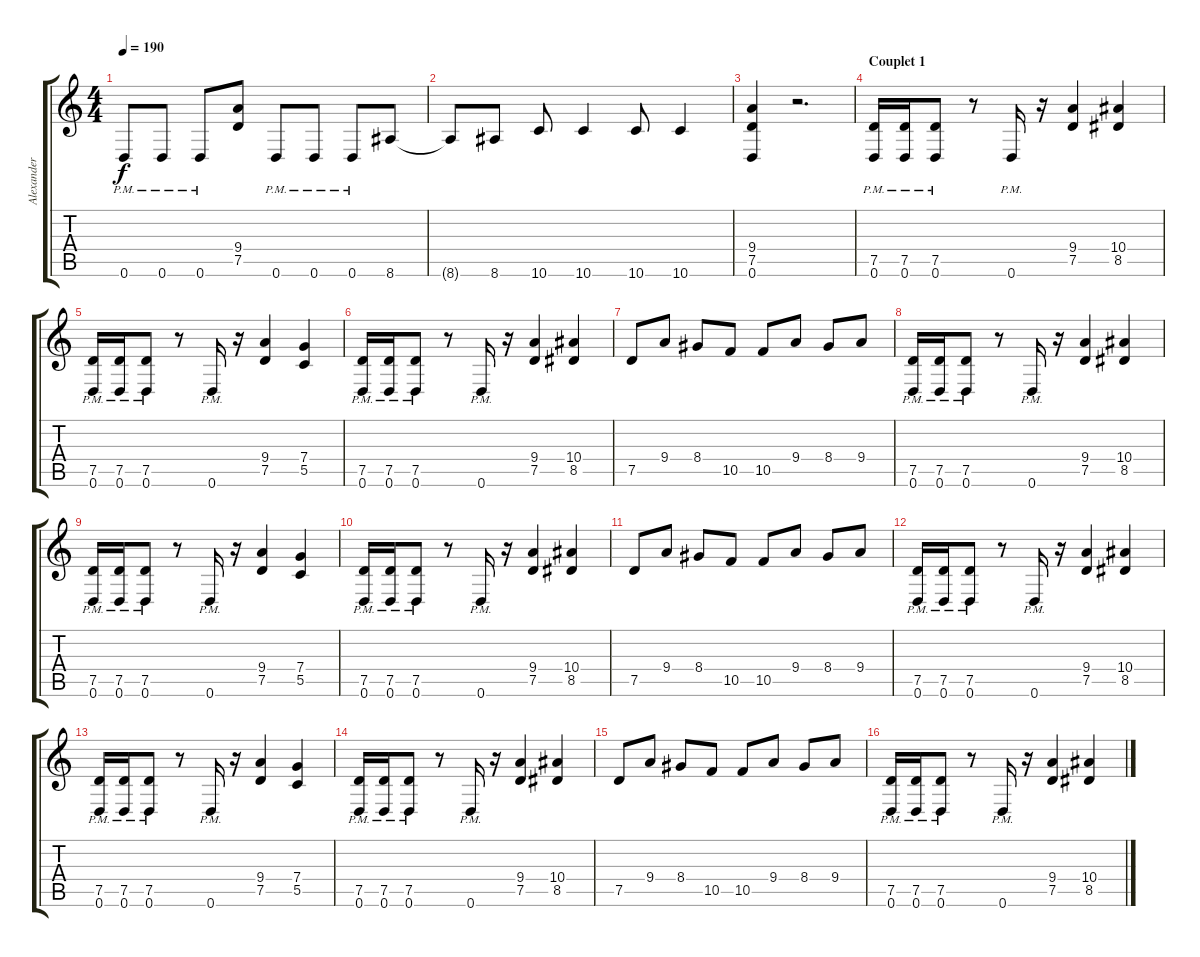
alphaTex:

\track ("Alexander Kuoppala (Rhythm Guitar)" "Alexander ") {instrument overdrivenguitar}
\staff {score tabs}
\tuning (D4 A3 F3 C3 G2 D2) {hide}
\ts (4 4)
\tempo 190
\clef g2
\ks c
0.6{pm}.8{dy f} 0.6{pm}.8 0.6{pm}.8 (9.4 7.5).8 0.6{pm}.8 0.6{pm}.8 0.6{pm}.8 8.6.8 |
8.6{t}.8 8.6.8 10.6.8 10.6.4 10.6.8 10.6.4 |
(9.4 7.5 0.6).4 r.2{d} |
\section ("" "Couplet 1")
(7.5{pm} 0.6{pm}).16 (7.5{pm} 0.6{pm}).16 (7.5{pm} 0.6{pm}).8 r.8 0.6{pm}.16 r.16 (9.4 7.5).4 (10.4 8.5).4 |
(7.5{pm} 0.6{pm}).16 (7.5{pm} 0.6{pm}).16 (7.5{pm} 0.6{pm}).8 r.8 0.6{pm}.16 r.16 (9.4 7.5).4 (7.4 5.5).4 |
(7.5{pm} 0.6{pm}).16 (7.5{pm} 0.6{pm}).16 (7.5{pm} 0.6{pm}).8 r.8 0.6{pm}.16 r.16 (9.4 7.5).4 (10.4 8.5).4 |
7.5.8 9.4.8 8.4.8 10.5.8 10.5.8 9.4.8 8.4.8 9.4.8 |
(7.5{pm} 0.6{pm}).16 (7.5{pm} 0.6{pm}).16 (7.5{pm} 0.6{pm}).8 r.8 0.6{pm}.16 r.16 (9.4 7.5).4 (10.4 8.5).4 |
(7.5{pm} 0.6{pm}).16 (7.5{pm} 0.6{pm}).16 (7.5{pm} 0.6{pm}).8 r.8 0.6{pm}.16 r.16 (9.4 7.5).4 (7.4 5.5).4 |
(7.5{pm} 0.6{pm}).16 (7.5{pm} 0.6{pm}).16 (7.5{pm} 0.6{pm}).8 r.8 0.6{pm}.16 r.16 (9.4 7.5).4 (10.4 8.5).4 |
7.5.8 9.4.8 8.4.8 10.5.8 10.5.8 9.4.8 8.4.8 9.4.8 |
(7.5{pm} 0.6{pm}).16 (7.5{pm} 0.6{pm}).16 (7.5{pm} 0.6{pm}).8 r.8 0.6{pm}.16 r.16 (9.4 7.5).4 (10.4 8.5).4 |
(7.5{pm} 0.6{pm}).16 (7.5{pm} 0.6{pm}).16 (7.5{pm} 0.6{pm}).8 r.8 0.6{pm}.16 r.16 (9.4 7.5).4 (7.4 5.5).4 |
(7.5{pm} 0.6{pm}).16 (7.5{pm} 0.6{pm}).16 (7.5{pm} 0.6{pm}).8 r.8 0.6{pm}.16 r.16 (9.4 7.5).4 (10.4 8.5).4 |
7.5.8 9.4.8 8.4.8 10.5.8 10.5.8 9.4.8 8.4.8 9.4.8 |
(7.5{pm} 0.6{pm}).16 (7.5{pm} 0.6{pm}).16 (7.5{pm} 0.6{pm}).8 r.8 0.6{pm}.16 r.16 (9.4 7.5).4 (10.4 8.5).4
